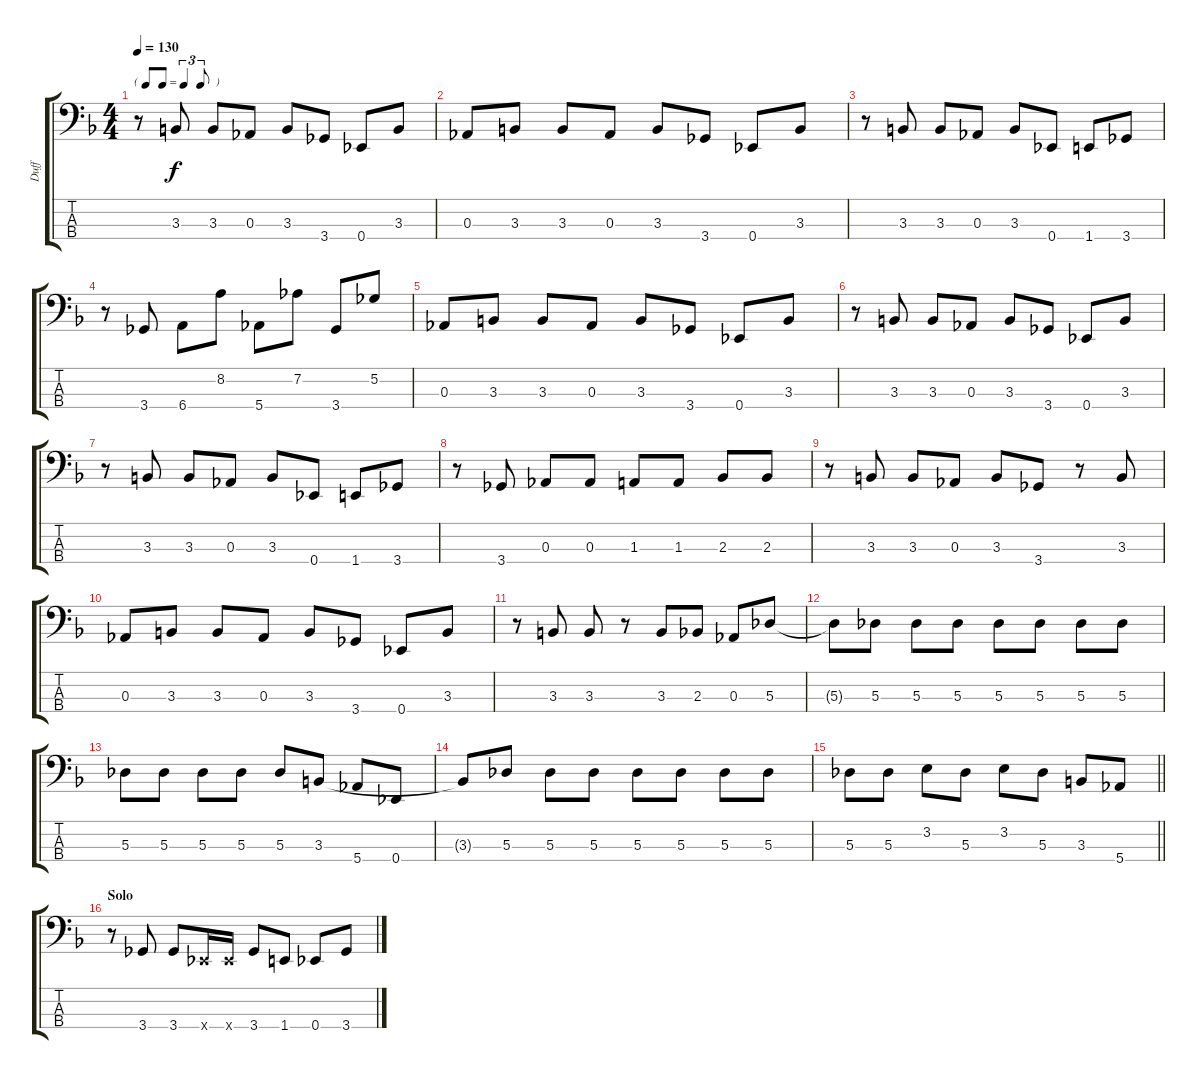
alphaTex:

\track ("Duff" "Duff") {instrument electricbasspick}
\staff {score tabs}
\tuning (Gb2 Db2 Ab1 Eb1) {hide}
\ts (4 4)
\tf triplet8th
\tempo 130
\clef f4
\ks f
r.8{dy f} 3.3.8 3.3.8 0.3.8 3.3.8 3.4.8 0.4.8 3.3.8 |
0.3.8 3.3.8 3.3.8 0.3.8 3.3.8 3.4.8 0.4.8 3.3.8 |
r.8 3.3.8 3.3.8 0.3.8 3.3.8 0.4.8 1.4.8 3.4.8 |
r.8 3.4.8 6.4.8 8.2.8 5.4.8 7.2.8 3.4.8 5.2.8 |
0.3.8 3.3.8 3.3.8 0.3.8 3.3.8 3.4.8 0.4.8 3.3.8 |
r.8 3.3.8 3.3.8 0.3.8 3.3.8 3.4.8 0.4.8 3.3.8 |
r.8 3.3.8 3.3.8 0.3.8 3.3.8 0.4.8 1.4.8 3.4.8 |
r.8 3.4.8 0.3.8 0.3.8 1.3.8 1.3.8 2.3.8 2.3.8 |
r.8 3.3.8 3.3.8 0.3.8 3.3.8 3.4.8 r.8 3.3.8 |
0.3.8 3.3.8 3.3.8 0.3.8 3.3.8 3.4.8 0.4.8 3.3.8 |
r.8 3.3.8 3.3.8 r.8 3.3.8 2.3.8 0.3.8 5.3.8 |
5.3{t}.8 5.3.8 5.3.8 5.3.8 5.3.8 5.3.8 5.3.8 5.3.8 |
5.3.8 5.3.8 5.3.8 5.3.8 5.3.8 3.3.8 5.4.8 0.4.8 |
3.3{t}.8 5.3.8 5.3.8 5.3.8 5.3.8 5.3.8 5.3.8 5.3.8 |
\barLineRight lightlight
5.3.8 5.3.8 3.2.8 5.3.8 3.2.8 5.3.8 3.3.8 5.4.8 |
\section ("" "Solo")
r.8 3.4.8 3.4.8 0.4{x}.16 0.4{x}.16 3.4.8 1.4.8 0.4.8 3.4.8
